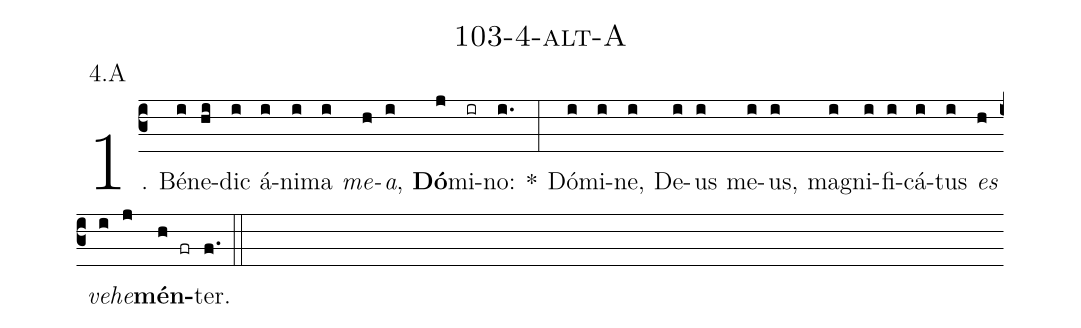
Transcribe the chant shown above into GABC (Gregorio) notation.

name: 103-4-alt-A;
annotation: 4.A;
%%
(c3)1. Bé(i)ne(hi)dic(i) á(i)ni(i)ma(i) <i>me</i>(h)<i>a</i>,(i) <b>Dó</b>(j)mi(ir)no:(i.) *(:) Dó(i)mi(i)ne,(i) De(i)us(i) me(i)us,(i) ma(i)gni(i)fi(i)cá(i)tus(i) <i>es</i>(h) <i>ve</i>(i)<i>he</i>(j)<b>mén</b>(h fr)ter.(f.) (::)
